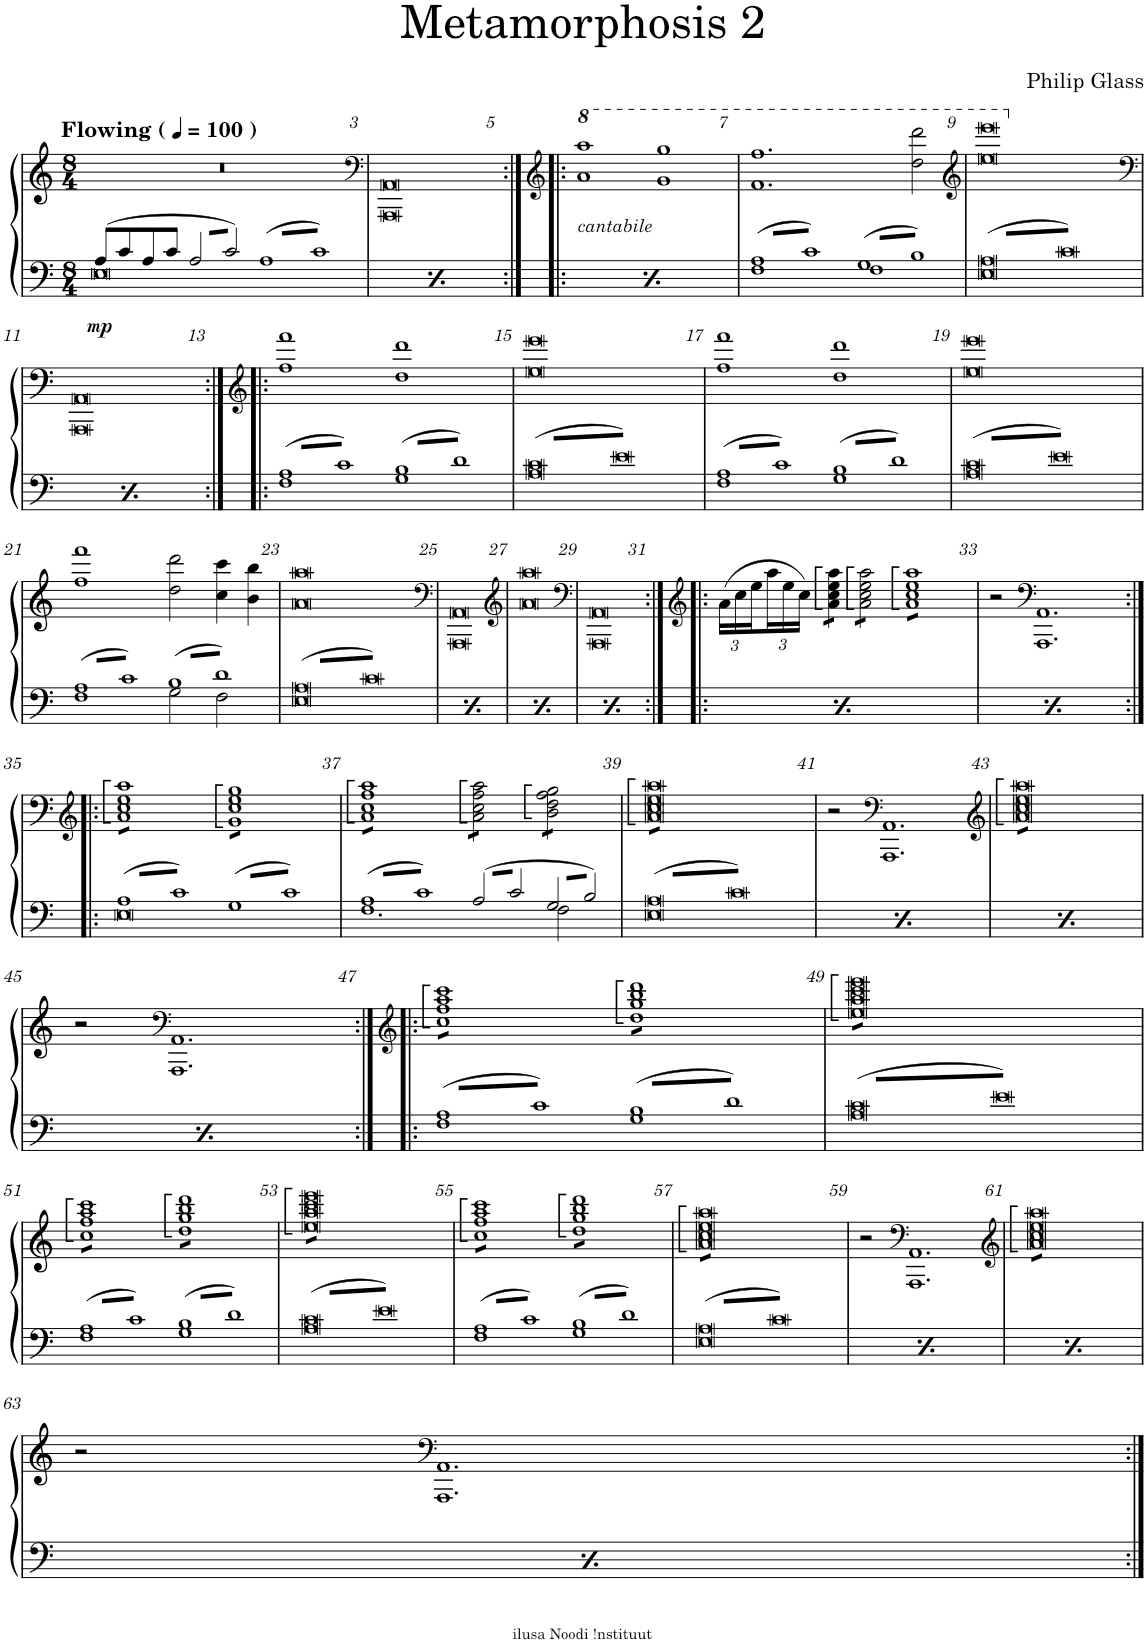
**kern	**kern	**dynam
*part1	*part1	*part1
*staff2	*staff1	*staff1/2
*I"Piano	*	*
*I'Pno.	*	*
*clefF4	*clefG2	*
*k[]	*k[]	*
*M8/4	*M8/4	*
*MM100	*MM100	*
=1	=1	=1
*^	*	*
!	!	!LO:TX:a:B:t=Flowing (	!
!	!	!LO:TX:a:B:t=)	!
!	!	!	!LO:DY:b=2
8A/L	0E	0r	mp
8c/	.	.	.
8A/	.	.	.
8c/J	.	.	.
6.A/	.	.	.
6.c/	.	.	.
3.A	.	.	.
3.c	.	.	.
=3	=3	=3	=3
*	*	*clefF4	*
!	!	!	!LO:DY:b=2
8A/L	0E	0AAA 0AA	mp
8c/	.	.	.
8A/	.	.	.
8c/J	.	.	.
6.A/	.	.	.
6.c/	.	.	.
3.A	.	.	.
3.c	.	.	.
=5:|!|:	=5:|!|:	=5:|!|:	=5:|!|:
*	*	*clefG2	*
*	*	*8va	*
!	!	!	!LO:DY:b=2
8A/L	0E	1aa 1aaa	mp
8c/	.	.	.
8A/	.	.	.
8c/J	.	.	.
6.A/	.	.	.
6.c/	.	.	.
3.A	.	1gg 1ggg	.
3.c	.	.	.
=7	=7	=7	=7
3.A	1F	1.ff 1.fff	.
3.c	.	.	.
3.G	1F	.	.
3.B	.	2ddd\ 2dddd\	.
=9	=9	=9	=9
*	*	*clefG2	*
3%2.A	0E	0eee 0eeee	.
3%2.c	.	.	.
!!LO:LB:g=z
=11	=11	=11	=11
*	*	*clefF4	*
*	*	*X8va	*
3%2.A	0E	0AAA 0AA	.
3%2.c	.	.	.
=13:|!|:	=13:|!|:	=13:|!|:	=13:|!|:
*	*	*clefG2	*
3.A	1F	1ff 1fff	.
3.c	.	.	.
3.B	1G	1dd 1ddd	.
3.d	.	.	.
=15	=15	=15	=15
3%2.c	0A	0ee 0eee	.
3%2.e	.	.	.
=17	=17	=17	=17
3.A	1F	1ff 1fff	.
3.c	.	.	.
3.B	1G	1dd 1ddd	.
3.d	.	.	.
=19	=19	=19	=19
3%2.c	0A	0ee 0eee	.
3%2.e	.	.	.
!!LO:LB:g=z
=21	=21	=21	=21
3.A	1F	1ff 1fff	.
3.c	.	.	.
3.B	2G\	2dd\ 2ddd\	.
3.d	2F\	4cc\ 4ccc\	.
.	.	4b\ 4bb\	.
=23	=23	=23	=23
3%2.A	0E	0a 0aa	.
3%2.c	.	.	.
=25	=25	=25	=25
*	*	*clefF4	*
3%2.A	0E	0AAA 0AA	.
3%2.c	.	.	.
=27	=27	=27	=27
*	*	*clefG2	*
3%2.A	0E	0a 0aa	.
3%2.c	.	.	.
=29	=29	=29	=29
*	*	*clefF4	*
3%2.A	0E	0AAA 0AA	.
3%2.c	.	.	.
=31:|!|:	=31:|!|:	=31:|!|:	=31:|!|:
*	*	*clefG2	*
*	*	*Xbrackettup	*
3%2.A	0E	(24a\LL	.
.	.	24cc\	.
.	.	24ee\	.
.	.	24aa\	.
.	.	24ee\	.
.	.	24cc\JJ)	.
*	*	*tremolo	*
.	.	8a\:: 8cc\:: 8ee\:: 8aa\::L	.
.	.	8a\:: 8cc\:: 8ee\:: 8aa\::J	.
.	.	8a\:: 8cc\:: 8ee\:: 8aa\::L	.
.	.	8a\:: 8cc\:: 8ee\:: 8aa\::	.
.	.	8a\:: 8cc\:: 8ee\:: 8aa\::	.
.	.	8a\:: 8cc\:: 8ee\:: 8aa\::J	.
3%2.c	.	8a:: 8cc:: 8ee:: 8aa::L	.
.	.	8a:: 8cc:: 8ee:: 8aa::	.
.	.	8a:: 8cc:: 8ee:: 8aa::	.
.	.	8a:: 8cc:: 8ee:: 8aa::	.
.	.	8a:: 8cc:: 8ee:: 8aa::	.
.	.	8a:: 8cc:: 8ee:: 8aa::	.
.	.	8a:: 8cc:: 8ee:: 8aa::	.
.	.	8a:: 8cc:: 8ee:: 8aa::J	.
*	*	*Xtremolo	*
=33	=33	=33	=33
3%2.A	0E	2r	.
*	*	*clefF4	*
.	.	1.AAA 1.AA	.
3%2.c	.	.	.
!!LO:LB:g=z
=35:|!|:	=35:|!|:	=35:|!|:	=35:|!|:
*	*	*clefG2	*
*	*	*tremolo	*
3.A	0E	8a:: 8cc:: 8ee:: 8aa::L	.
.	.	8a:: 8cc:: 8ee:: 8aa::	.
.	.	8a:: 8cc:: 8ee:: 8aa::	.
.	.	8a:: 8cc:: 8ee:: 8aa::	.
3.c	.	8a:: 8cc:: 8ee:: 8aa::	.
.	.	8a:: 8cc:: 8ee:: 8aa::	.
.	.	8a:: 8cc:: 8ee:: 8aa::	.
.	.	8a:: 8cc:: 8ee:: 8aa::J	.
3.G	.	8g:: 8cc:: 8ee:: 8gg::L	.
.	.	8g:: 8cc:: 8ee:: 8gg::	.
.	.	8g:: 8cc:: 8ee:: 8gg::	.
.	.	8g:: 8cc:: 8ee:: 8gg::	.
3.c	.	8g:: 8cc:: 8ee:: 8gg::	.
.	.	8g:: 8cc:: 8ee:: 8gg::	.
.	.	8g:: 8cc:: 8ee:: 8gg::	.
.	.	8g:: 8cc:: 8ee:: 8gg::J	.
=37	=37	=37	=37
3.A	1.F	8a:: 8cc:: 8ff:: 8aa::L	.
.	.	8a:: 8cc:: 8ff:: 8aa::	.
.	.	8a:: 8cc:: 8ff:: 8aa::	.
.	.	8a:: 8cc:: 8ff:: 8aa::	.
3.c	.	8a:: 8cc:: 8ff:: 8aa::	.
.	.	8a:: 8cc:: 8ff:: 8aa::	.
.	.	8a:: 8cc:: 8ff:: 8aa::	.
.	.	8a:: 8cc:: 8ff:: 8aa::J	.
6.A/	.	8a\:: 8cc\:: 8ff\:: 8aa\::L	.
.	.	8a\:: 8cc\:: 8ff\:: 8aa\::	.
6.c/	.	8a\:: 8cc\:: 8ff\:: 8aa\::	.
.	.	8a\:: 8cc\:: 8ff\:: 8aa\::J	.
6.G/	2F\	8b\:: 8dd\:: 8ff\:: 8gg\::L	.
.	.	8b\:: 8dd\:: 8ff\:: 8gg\::	.
6.B/	.	8b\:: 8dd\:: 8ff\:: 8gg\::	.
.	.	8b\:: 8dd\:: 8ff\:: 8gg\::J	.
=39	=39	=39	=39
3%2.A	0E	8a:: 8cc:: 8ee:: 8aa::L	.
.	.	8a:: 8cc:: 8ee:: 8aa::	.
.	.	8a:: 8cc:: 8ee:: 8aa::	.
.	.	8a:: 8cc:: 8ee:: 8aa::	.
.	.	8a:: 8cc:: 8ee:: 8aa::	.
.	.	8a:: 8cc:: 8ee:: 8aa::	.
.	.	8a:: 8cc:: 8ee:: 8aa::	.
.	.	8a:: 8cc:: 8ee:: 8aa::	.
3%2.c	.	8a:: 8cc:: 8ee:: 8aa::	.
.	.	8a:: 8cc:: 8ee:: 8aa::	.
.	.	8a:: 8cc:: 8ee:: 8aa::	.
.	.	8a:: 8cc:: 8ee:: 8aa::	.
.	.	8a:: 8cc:: 8ee:: 8aa::	.
.	.	8a:: 8cc:: 8ee:: 8aa::	.
.	.	8a:: 8cc:: 8ee:: 8aa::	.
.	.	8a:: 8cc:: 8ee:: 8aa::J	.
*	*	*Xtremolo	*
=41	=41	=41	=41
3%2.A	0E	2r	.
*	*	*clefF4	*
.	.	1.AAA 1.AA	.
3%2.c	.	.	.
=43	=43	=43	=43
*	*	*clefG2	*
*	*	*tremolo	*
3%2.A	0E	8a:: 8cc:: 8ee:: 8aa::L	.
.	.	8a:: 8cc:: 8ee:: 8aa::	.
.	.	8a:: 8cc:: 8ee:: 8aa::	.
.	.	8a:: 8cc:: 8ee:: 8aa::	.
.	.	8a:: 8cc:: 8ee:: 8aa::	.
.	.	8a:: 8cc:: 8ee:: 8aa::	.
.	.	8a:: 8cc:: 8ee:: 8aa::	.
.	.	8a:: 8cc:: 8ee:: 8aa::	.
3%2.c	.	8a:: 8cc:: 8ee:: 8aa::	.
.	.	8a:: 8cc:: 8ee:: 8aa::	.
.	.	8a:: 8cc:: 8ee:: 8aa::	.
.	.	8a:: 8cc:: 8ee:: 8aa::	.
.	.	8a:: 8cc:: 8ee:: 8aa::	.
.	.	8a:: 8cc:: 8ee:: 8aa::	.
.	.	8a:: 8cc:: 8ee:: 8aa::	.
.	.	8a:: 8cc:: 8ee:: 8aa::J	.
*	*	*Xtremolo	*
!!LO:LB:g=z
=45	=45	=45	=45
3%2.A	0E	2r	.
*	*	*clefF4	*
.	.	1.AAA 1.AA	.
3%2.c	.	.	.
=47:|!|:	=47:|!|:	=47:|!|:	=47:|!|:
*	*	*clefG2	*
*	*	*tremolo	*
3.A	1F	8cc:: 8ff:: 8aa:: 8ccc::L	.
.	.	8cc:: 8ff:: 8aa:: 8ccc::	.
.	.	8cc:: 8ff:: 8aa:: 8ccc::	.
.	.	8cc:: 8ff:: 8aa:: 8ccc::	.
3.c	.	8cc:: 8ff:: 8aa:: 8ccc::	.
.	.	8cc:: 8ff:: 8aa:: 8ccc::	.
.	.	8cc:: 8ff:: 8aa:: 8ccc::	.
.	.	8cc:: 8ff:: 8aa:: 8ccc::J	.
3.B	1G	8dd:: 8gg:: 8bb:: 8ddd::L	.
.	.	8dd:: 8gg:: 8bb:: 8ddd::	.
.	.	8dd:: 8gg:: 8bb:: 8ddd::	.
.	.	8dd:: 8gg:: 8bb:: 8ddd::	.
3.d	.	8dd:: 8gg:: 8bb:: 8ddd::	.
.	.	8dd:: 8gg:: 8bb:: 8ddd::	.
.	.	8dd:: 8gg:: 8bb:: 8ddd::	.
.	.	8dd:: 8gg:: 8bb:: 8ddd::J	.
=49	=49	=49	=49
3%2.c	0A	8ee:: 8aa:: 8ccc:: 8eee::L	.
.	.	8ee:: 8aa:: 8ccc:: 8eee::	.
.	.	8ee:: 8aa:: 8ccc:: 8eee::	.
.	.	8ee:: 8aa:: 8ccc:: 8eee::	.
.	.	8ee:: 8aa:: 8ccc:: 8eee::	.
.	.	8ee:: 8aa:: 8ccc:: 8eee::	.
.	.	8ee:: 8aa:: 8ccc:: 8eee::	.
.	.	8ee:: 8aa:: 8ccc:: 8eee::	.
3%2.e	.	8ee:: 8aa:: 8ccc:: 8eee::	.
.	.	8ee:: 8aa:: 8ccc:: 8eee::	.
.	.	8ee:: 8aa:: 8ccc:: 8eee::	.
.	.	8ee:: 8aa:: 8ccc:: 8eee::	.
.	.	8ee:: 8aa:: 8ccc:: 8eee::	.
.	.	8ee:: 8aa:: 8ccc:: 8eee::	.
.	.	8ee:: 8aa:: 8ccc:: 8eee::	.
.	.	8ee:: 8aa:: 8ccc:: 8eee::J	.
!!LO:LB:g=z
=51	=51	=51	=51
3.A	1F	8cc:: 8ff:: 8aa:: 8ccc::L	.
.	.	8cc:: 8ff:: 8aa:: 8ccc::	.
.	.	8cc:: 8ff:: 8aa:: 8ccc::	.
.	.	8cc:: 8ff:: 8aa:: 8ccc::	.
3.c	.	8cc:: 8ff:: 8aa:: 8ccc::	.
.	.	8cc:: 8ff:: 8aa:: 8ccc::	.
.	.	8cc:: 8ff:: 8aa:: 8ccc::	.
.	.	8cc:: 8ff:: 8aa:: 8ccc::J	.
3.B	1G	8dd:: 8gg:: 8bb:: 8ddd::L	.
.	.	8dd:: 8gg:: 8bb:: 8ddd::	.
.	.	8dd:: 8gg:: 8bb:: 8ddd::	.
.	.	8dd:: 8gg:: 8bb:: 8ddd::	.
3.d	.	8dd:: 8gg:: 8bb:: 8ddd::	.
.	.	8dd:: 8gg:: 8bb:: 8ddd::	.
.	.	8dd:: 8gg:: 8bb:: 8ddd::	.
.	.	8dd:: 8gg:: 8bb:: 8ddd::J	.
=53	=53	=53	=53
3%2.c	0A	8ee:: 8aa:: 8ccc:: 8eee::L	.
.	.	8ee:: 8aa:: 8ccc:: 8eee::	.
.	.	8ee:: 8aa:: 8ccc:: 8eee::	.
.	.	8ee:: 8aa:: 8ccc:: 8eee::	.
.	.	8ee:: 8aa:: 8ccc:: 8eee::	.
.	.	8ee:: 8aa:: 8ccc:: 8eee::	.
.	.	8ee:: 8aa:: 8ccc:: 8eee::	.
.	.	8ee:: 8aa:: 8ccc:: 8eee::	.
3%2.e	.	8ee:: 8aa:: 8ccc:: 8eee::	.
.	.	8ee:: 8aa:: 8ccc:: 8eee::	.
.	.	8ee:: 8aa:: 8ccc:: 8eee::	.
.	.	8ee:: 8aa:: 8ccc:: 8eee::	.
.	.	8ee:: 8aa:: 8ccc:: 8eee::	.
.	.	8ee:: 8aa:: 8ccc:: 8eee::	.
.	.	8ee:: 8aa:: 8ccc:: 8eee::	.
.	.	8ee:: 8aa:: 8ccc:: 8eee::J	.
=55	=55	=55	=55
3.A	1F	8cc:: 8ff:: 8aa:: 8ccc::L	.
.	.	8cc:: 8ff:: 8aa:: 8ccc::	.
.	.	8cc:: 8ff:: 8aa:: 8ccc::	.
.	.	8cc:: 8ff:: 8aa:: 8ccc::	.
3.c	.	8cc:: 8ff:: 8aa:: 8ccc::	.
.	.	8cc:: 8ff:: 8aa:: 8ccc::	.
.	.	8cc:: 8ff:: 8aa:: 8ccc::	.
.	.	8cc:: 8ff:: 8aa:: 8ccc::J	.
3.B	1G	8dd:: 8gg:: 8bb:: 8ddd::L	.
.	.	8dd:: 8gg:: 8bb:: 8ddd::	.
.	.	8dd:: 8gg:: 8bb:: 8ddd::	.
.	.	8dd:: 8gg:: 8bb:: 8ddd::	.
3.d	.	8dd:: 8gg:: 8bb:: 8ddd::	.
.	.	8dd:: 8gg:: 8bb:: 8ddd::	.
.	.	8dd:: 8gg:: 8bb:: 8ddd::	.
.	.	8dd:: 8gg:: 8bb:: 8ddd::J	.
=57	=57	=57	=57
3%2.A	0E	8a:: 8cc:: 8ee:: 8aa::L	.
.	.	8a:: 8cc:: 8ee:: 8aa::	.
.	.	8a:: 8cc:: 8ee:: 8aa::	.
.	.	8a:: 8cc:: 8ee:: 8aa::	.
.	.	8a:: 8cc:: 8ee:: 8aa::	.
.	.	8a:: 8cc:: 8ee:: 8aa::	.
.	.	8a:: 8cc:: 8ee:: 8aa::	.
.	.	8a:: 8cc:: 8ee:: 8aa::	.
3%2.c	.	8a:: 8cc:: 8ee:: 8aa::	.
.	.	8a:: 8cc:: 8ee:: 8aa::	.
.	.	8a:: 8cc:: 8ee:: 8aa::	.
.	.	8a:: 8cc:: 8ee:: 8aa::	.
.	.	8a:: 8cc:: 8ee:: 8aa::	.
.	.	8a:: 8cc:: 8ee:: 8aa::	.
.	.	8a:: 8cc:: 8ee:: 8aa::	.
.	.	8a:: 8cc:: 8ee:: 8aa::J	.
*	*	*Xtremolo	*
=59	=59	=59	=59
3%2.A	0E	2r	.
*	*	*clefF4	*
.	.	1.AAA 1.AA	.
3%2.c	.	.	.
=61	=61	=61	=61
*	*	*clefG2	*
*	*	*tremolo	*
3%2.A	0E	8a:: 8cc:: 8ee:: 8aa::L	.
.	.	8a:: 8cc:: 8ee:: 8aa::	.
.	.	8a:: 8cc:: 8ee:: 8aa::	.
.	.	8a:: 8cc:: 8ee:: 8aa::	.
.	.	8a:: 8cc:: 8ee:: 8aa::	.
.	.	8a:: 8cc:: 8ee:: 8aa::	.
.	.	8a:: 8cc:: 8ee:: 8aa::	.
.	.	8a:: 8cc:: 8ee:: 8aa::	.
3%2.c	.	8a:: 8cc:: 8ee:: 8aa::	.
.	.	8a:: 8cc:: 8ee:: 8aa::	.
.	.	8a:: 8cc:: 8ee:: 8aa::	.
.	.	8a:: 8cc:: 8ee:: 8aa::	.
.	.	8a:: 8cc:: 8ee:: 8aa::	.
.	.	8a:: 8cc:: 8ee:: 8aa::	.
.	.	8a:: 8cc:: 8ee:: 8aa::	.
.	.	8a:: 8cc:: 8ee:: 8aa::J	.
*	*	*Xtremolo	*
!!LO:LB:g=z
=63	=63	=63	=63
3%2.A	0E	2r	.
*	*	*clefF4	*
.	.	1.AAA 1.AA	.
3%2.c	.	.	.
*v	*v	*	*
=:|!	=:|!	=:|!
*-	*-	*-
